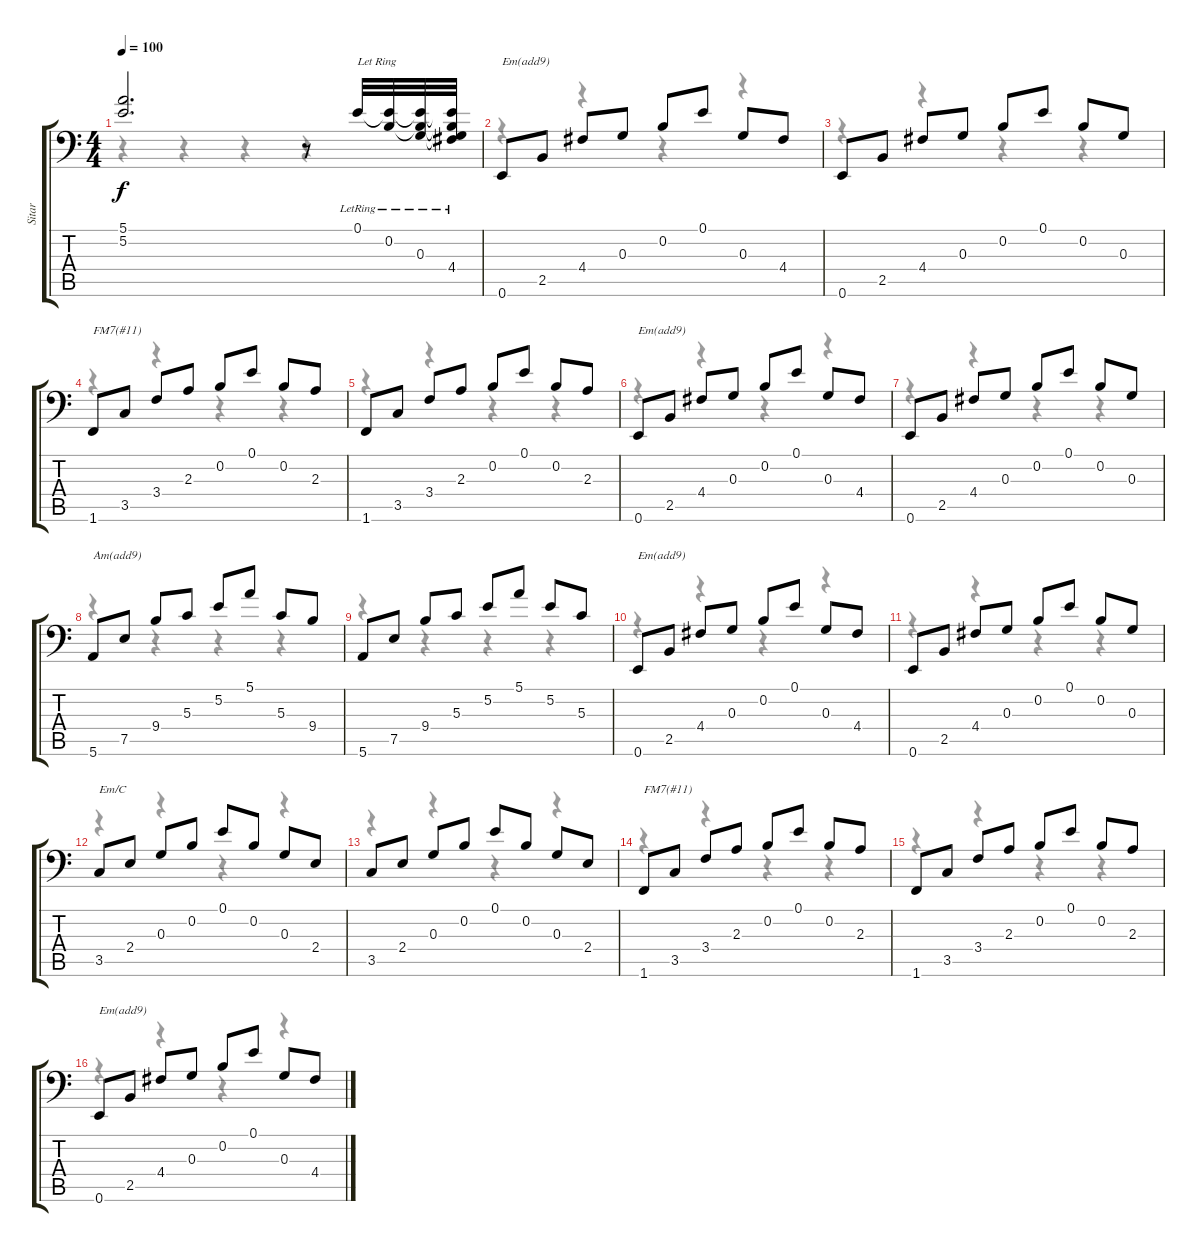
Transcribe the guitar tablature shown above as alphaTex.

\track ("Sitar" "Sitar") {instrument sitar}
\staff {score tabs}
\tuning (E4 B3 G3 D3 A2 E2) {hide}
\voice
\ts (4 4)
\tempo 100
\clef f4
\ks c
(5.1 5.2).2{d dy f} r.8 0.1{lr}.32{txt "Let Ring"} (0.1{lr t} 0.2{lr}).32 (0.1{lr t} 0.2{lr t} 0.3{lr}).32 (0.1{lr t} 0.2{lr t} 0.3{lr t} 4.4{lr}).32 |
0.6.8{txt "Em(add9)"} 2.5.8 4.4.8 0.3.8 0.2.8 0.1.8 0.3.8 4.4.8 |
0.6.8 2.5.8 4.4.8 0.3.8 0.2.8 0.1.8 0.2.8 0.3.8 |
1.6.8{txt "FM7(#11)"} 3.5.8 3.4.8 2.3.8 0.2.8 0.1.8 0.2.8 2.3.8 |
1.6.8 3.5.8 3.4.8 2.3.8 0.2.8 0.1.8 0.2.8 2.3.8 |
0.6.8{txt "Em(add9)"} 2.5.8 4.4.8 0.3.8 0.2.8 0.1.8 0.3.8 4.4.8 |
0.6.8 2.5.8 4.4.8 0.3.8 0.2.8 0.1.8 0.2.8 0.3.8 |
5.6.8{txt "Am(add9)"} 7.5.8 9.4.8 5.3.8 5.2.8 5.1.8 5.3.8 9.4.8 |
5.6.8 7.5.8 9.4.8 5.3.8 5.2.8 5.1.8 5.2.8 5.3.8 |
0.6.8{txt "Em(add9)"} 2.5.8 4.4.8 0.3.8 0.2.8 0.1.8 0.3.8 4.4.8 |
0.6.8 2.5.8 4.4.8 0.3.8 0.2.8 0.1.8 0.2.8 0.3.8 |
3.5.8{txt "Em/C"} 2.4.8 0.3.8 0.2.8 0.1.8 0.2.8 0.3.8 2.4.8 |
3.5.8 2.4.8 0.3.8 0.2.8 0.1.8 0.2.8 0.3.8 2.4.8 |
1.6.8{txt "FM7(#11)"} 3.5.8 3.4.8 2.3.8 0.2.8 0.1.8 0.2.8 2.3.8 |
1.6.8 3.5.8 3.4.8 2.3.8 0.2.8 0.1.8 0.2.8 2.3.8 |
0.6.8{txt "Em(add9)"} 2.5.8 4.4.8 0.3.8 0.2.8 0.1.8 0.3.8 4.4.8
\voice
\clef f4
\ottava regular
\simile none
\ks c
r.4{dy f} r.4 r.4 r.4 |
r.4 r.4 r.4 r.4 |
r.4 r.4 r.4 r.4 |
r.4 r.4 r.4 r.4 |
r.4 r.4 r.4 r.4 |
r.4 r.4 r.4 r.4 |
r.4 r.4 r.4 r.4 |
r.4 r.4 r.4 r.4 |
r.4 r.4 r.4 r.4 |
r.4 r.4 r.4 r.4 |
r.4 r.4 r.4 r.4 |
r.4 r.4 r.4 r.4 |
r.4 r.4 r.4 r.4 |
r.4 r.4 r.4 r.4 |
r.4 r.4 r.4 r.4 |
r.4 r.4 r.4 r.4
